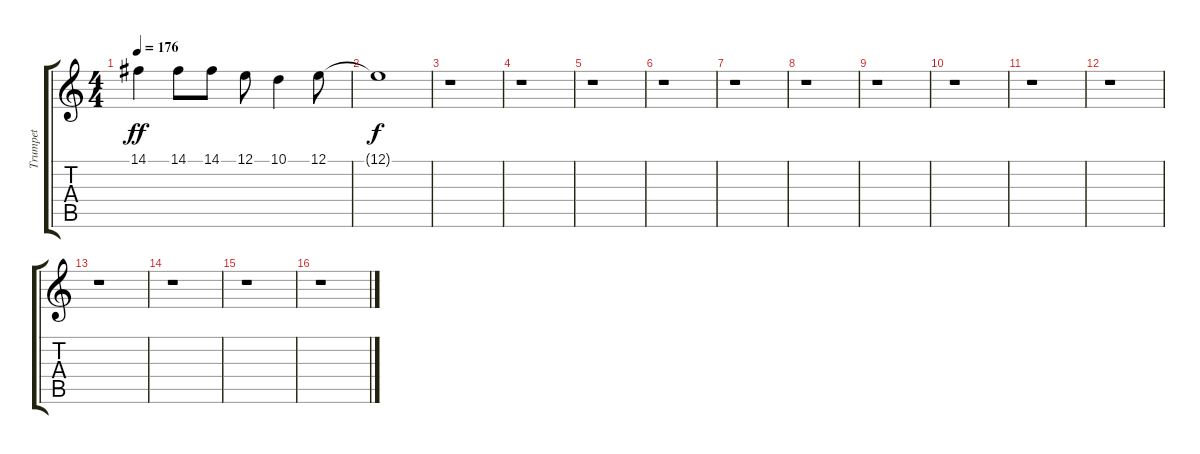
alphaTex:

\track ("Trumpet" "Trumpet") {instrument trumpet}
\staff {score tabs}
\tuning (E4 B3 G3 D3 A2 E2) {hide}
\ts (4 4)
\tempo 176
\clef g2
\ks c
14.1.4{dy ff} 14.1.8 14.1.8 12.1.8 10.1.4 12.1.8 |
12.1{t}.1{dy f} |
r.1 |
r.1 |
r.1 |
r.1 |
r.1 |
r.1 |
r.1 |
r.1 |
r.1 |
r.1 |
r.1 |
r.1 |
r.1 |
r.1
